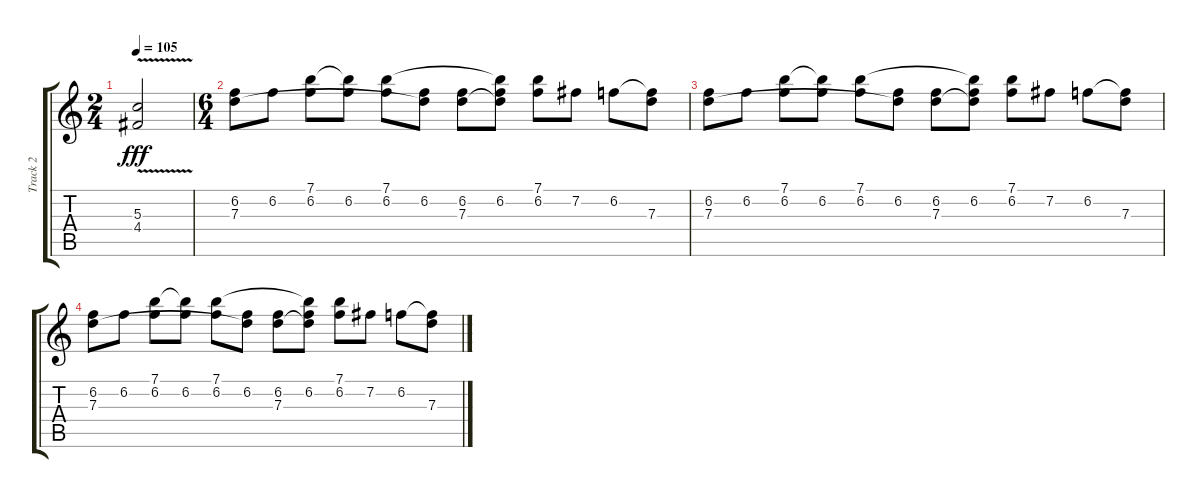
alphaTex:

\track ("Track 2" "Track 2") {instrument acousticguitarsteel}
\staff {score tabs}
\tuning (E4 B3 G3 D3 A2 E2) {hide}
\ts (2 4)
\tempo 105
\clef g2
\ks c
(5.3{v} 4.4{v}).2{dy fff} |
\ts (6 4)
(6.2 7.3).8 6.2.8 (7.1 6.2).8 (7.1{t} 6.2).8 (7.1 6.2).8 (6.2 7.3{t}).8 (6.2 7.3).8 (7.1{t} 6.2 7.3{t}).8 (7.1 6.2).8 7.2.8 6.2.8 (6.2{t} 7.3).8 |
(6.2 7.3).8 6.2.8 (7.1 6.2).8 (7.1{t} 6.2).8 (7.1 6.2).8 (6.2 7.3{t}).8 (6.2 7.3).8 (7.1{t} 6.2 7.3{t}).8 (7.1 6.2).8 7.2.8 6.2.8 (6.2{t} 7.3).8 |
(6.2 7.3).8 6.2.8 (7.1 6.2).8 (7.1{t} 6.2).8 (7.1 6.2).8 (6.2 7.3{t}).8 (6.2 7.3).8 (7.1{t} 6.2 7.3{t}).8 (7.1 6.2).8 7.2.8 6.2.8 (6.2{t} 7.3).8
